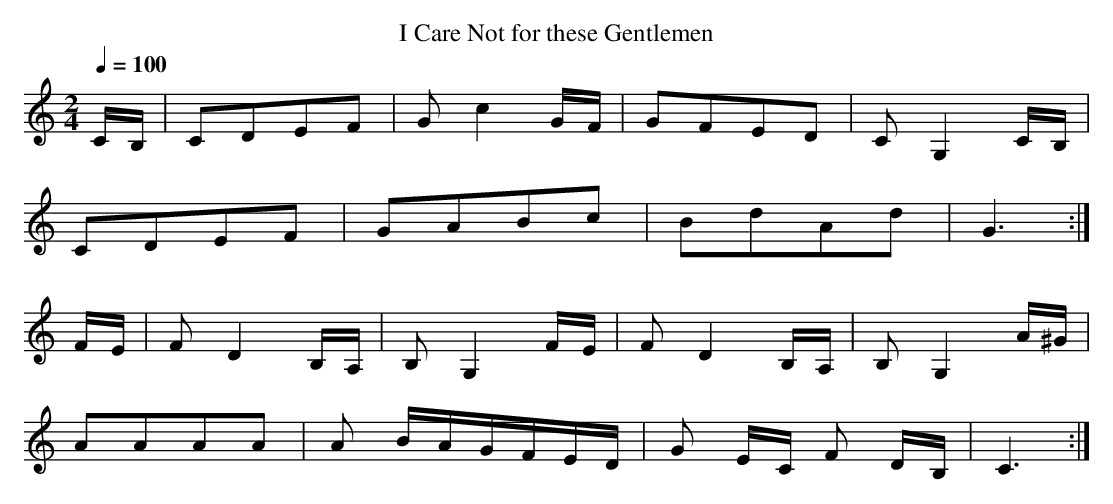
X:1
L:1/8
M:2/4
K:C
Q:1/4=100
T:I Care Not for these Gentlemen
O:Beethoven Contratanze No 1 C
C/B,/ | CDEF | G c2 G/F/ | GFED | C G,2 C/B,/  |
CDEF | GABc | BdAd | G3 :|
F/E/ | F D2 B,/A,/ | B, G,2 F/E/ | F D2 B,/A,/ | B, G,2 A/^G/ |
AAAA | A B/A/G/F/E/D/ | G E/C/ F D/B,/ | C3 :|
